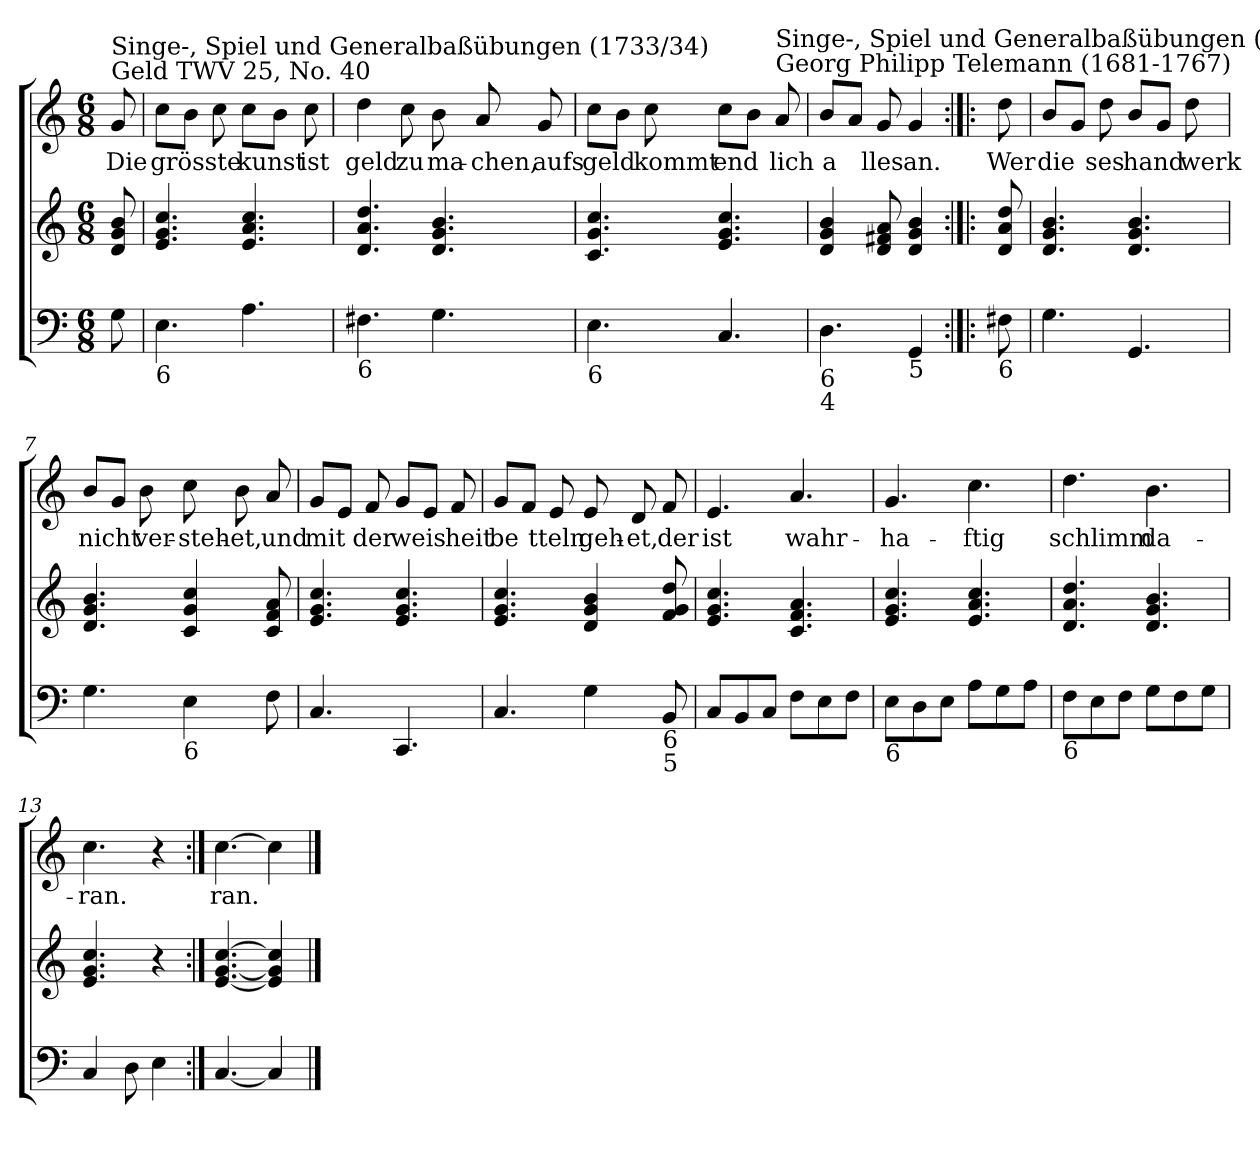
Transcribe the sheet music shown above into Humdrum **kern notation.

**kern	**kern	**kern	**text
*part2	*part2	*part1	*part1
*staff3	*staff2	*staff1	*staff1
*clefF4	*clefG2	*clefG2	*
*k[]	*k[]	*k[]	*
*C:	*C:	*C:	*
*M6/8	*M6/8	*M6/8	*
=	=	=	=
!	!	!LO:TX:a:t=Geld   TWV 25, No. 40	!
!	!	!LO:TX:a:t=Singe-, Spiel und Generalbaßübungen (1733/34)	!
!	!	!	!LO:LY:b
8G\	8d/ 8g/ 8b/	8g/	Die
=1	=1	=1	=1
!LO:TX:b:t=6	!	!	!
!	!	!	!LO:LY:b
4.E\	4.e/ 4.g/ 4.cc/	8cc\L	grö
.	.	8b\J	.
!	!	!	!LO:LY:b
.	.	8cc\	sste
!	!	!	!LO:LY:b
4.A\	4.e/ 4.a/ 4.cc/	8cc\L	kunst
.	.	8b\J	.
!	!	!	!LO:LY:b
.	.	8cc\	ist
=2	=2	=2	=2
!LO:TX:b:t=6	!	!	!
!	!	!	!LO:LY:b
4.F#X\	4.d/ 4.a/ 4.dd/	4dd\	geld
!	!	!	!LO:LY:b
.	.	8cc\	zu
!	!	!	!LO:LY:b
4.G\	4.d/ 4.g/ 4.b/	8b\	ma-
!	!	!	!LO:LY:b
.	.	8a/	-chen,
!	!	!	!LO:LY:b
.	.	8g/	aufs
=3	=3	=3	=3
!LO:TX:b:t=6	!	!	!
!	!	!	!LO:LY:b
4.E\	4.c/ 4.g/ 4.cc/	8cc\L	geld
.	.	8b\J	.
!	!	!	!LO:LY:b
.	.	8cc\	kommt
!	!	!	!LO:LY:b
4.C/	4.e/ 4.g/ 4.cc/	8cc\L	end
.	.	8b\J	.
!	!	!LO:TX:a:t=Georg Philipp Telemann (1681-1767)	!
!	!	!LO:TX:a:t=Singe-, Spiel und Generalbaßübungen (1734)	!
!	!	!	!LO:LY:b
.	.	8a/	lich
=4	=4	=4	=4
!LO:TX:b:t=6\n4	!	!	!
!	!	!	!LO:LY:b
4.D\	4d/ 4g/ 4b/	8b/L	a
.	.	8a/J	.
!	!	!	!LO:LY:b
.	8d/ 8f#X/ 8a/	8g/	lles
!LO:TX:b:t=5	!	!	!
!	!	!	!LO:LY:b
4GG/	4d/ 4g/ 4b/	4g/	an.
!!LO:LB:g=z
=5:|!|:	=5:|!|:	=5:|!|:	=5:|!|:
!LO:TX:b:t=6	!	!	!
!	!	!	!LO:LY:b
8F#X\	8d/ 8a/ 8dd/	8dd\	Wer
=6	=6	=6	=6
!	!	!	!LO:LY:b
4.G\	4.d/ 4.g/ 4.b/	8b/L	die
.	.	8g/J	.
!	!	!	!LO:LY:b
.	.	8dd\	ses
!	!	!	!LO:LY:b
4.GG/	4.d/ 4.g/ 4.b/	8b/L	hand
.	.	8g/J	.
!	!	!	!LO:LY:b
.	.	8dd\	werk
=7	=7	=7	=7
!	!	!	!LO:LY:b
4.G\	4.d/ 4.g/ 4.b/	8b/L	nicht
.	.	8g/J	.
!	!	!	!LO:LY:b
.	.	8b\	ver-
!LO:TX:b:t=6	!	!	!
!	!	!	!LO:LY:b
4E\	4c/ 4g/ 4cc/	8cc\	-steh-
!	!	!	!LO:LY:b
.	.	8b\	-et,
!	!	!	!LO:LY:b
8F\	8c/ 8f/ 8a/	8a/	und
=8	=8	=8	=8
!	!	!	!LO:LY:b
4.C/	4.e/ 4.g/ 4.cc/	8g/L	mit
.	.	8e/J	.
!	!	!	!LO:LY:b
.	.	8f/	der
!	!	!	!LO:LY:b
4.CC/	4.e/ 4.g/ 4.cc/	8g/L	weis
.	.	8e/J	.
!	!	!	!LO:LY:b
.	.	8f/	heit
!!LO:LB:g=z
=9	=9	=9	=9
!	!	!	!LO:LY:b
4.C/	4.e/ 4.g/ 4.cc/	8g/L	be
.	.	8f/J	.
!	!	!	!LO:LY:b
.	.	8e/	tteln
!	!	!	!LO:LY:b
4G\	4d/ 4g/ 4b/	8e/	geh-
!	!	!	!LO:LY:b
.	.	8d/	-et,
!LO:TX:b:t=6\n5	!	!	!
!	!	!	!LO:LY:b
8BB/	8f/ 8g/ 8dd/	8f/	der
=10	=10	=10	=10
!	!	!	!LO:LY:b
8C/L	4.e/ 4.g/ 4.cc/	4.e/	ist
8BB/	.	.	.
8C/J	.	.	.
!	!	!	!LO:LY:b
8F\L	4.c/ 4.f/ 4.a/	4.a/	wahr-
8E\	.	.	.
8F\J	.	.	.
=11	=11	=11	=11
!LO:TX:b:t=6	!	!	!
!	!	!	!LO:LY:b
8E\L	4.e/ 4.g/ 4.cc/	4.g/	-ha-
8D\	.	.	.
8E\J	.	.	.
!	!	!	!LO:LY:b
8A\L	4.e/ 4.a/ 4.cc/	4.cc\	-ftig
8G\	.	.	.
8A\J	.	.	.
=12	=12	=12	=12
!LO:TX:b:t=6	!	!	!
!	!	!	!LO:LY:b
8F\L	4.d/ 4.a/ 4.dd/	4.dd\	schlimm
8E\	.	.	.
8F\J	.	.	.
!	!	!	!LO:LY:b
8G\L	4.d/ 4.g/ 4.b/	4.b\	da-
8F\	.	.	.
8G\J	.	.	.
=13	=13	=13	=13
!	!	!	!LO:LY:b
4C/	4.e/ 4.g/ 4.cc/	4.cc\	-ran.
8D\	.	.	.
4E\	4r	4r	.
=14:|!	=14:|!	=14:|!	=14:|!
!	!	!	!LO:LY:b
[4.C/	[4.e/ [4.g/ [4.cc/	[4.cc\	ran.
4C/]	4e/] 4g/] 4cc/]	4cc\]	.
==	==	==	==
*-	*-	*-	*-
